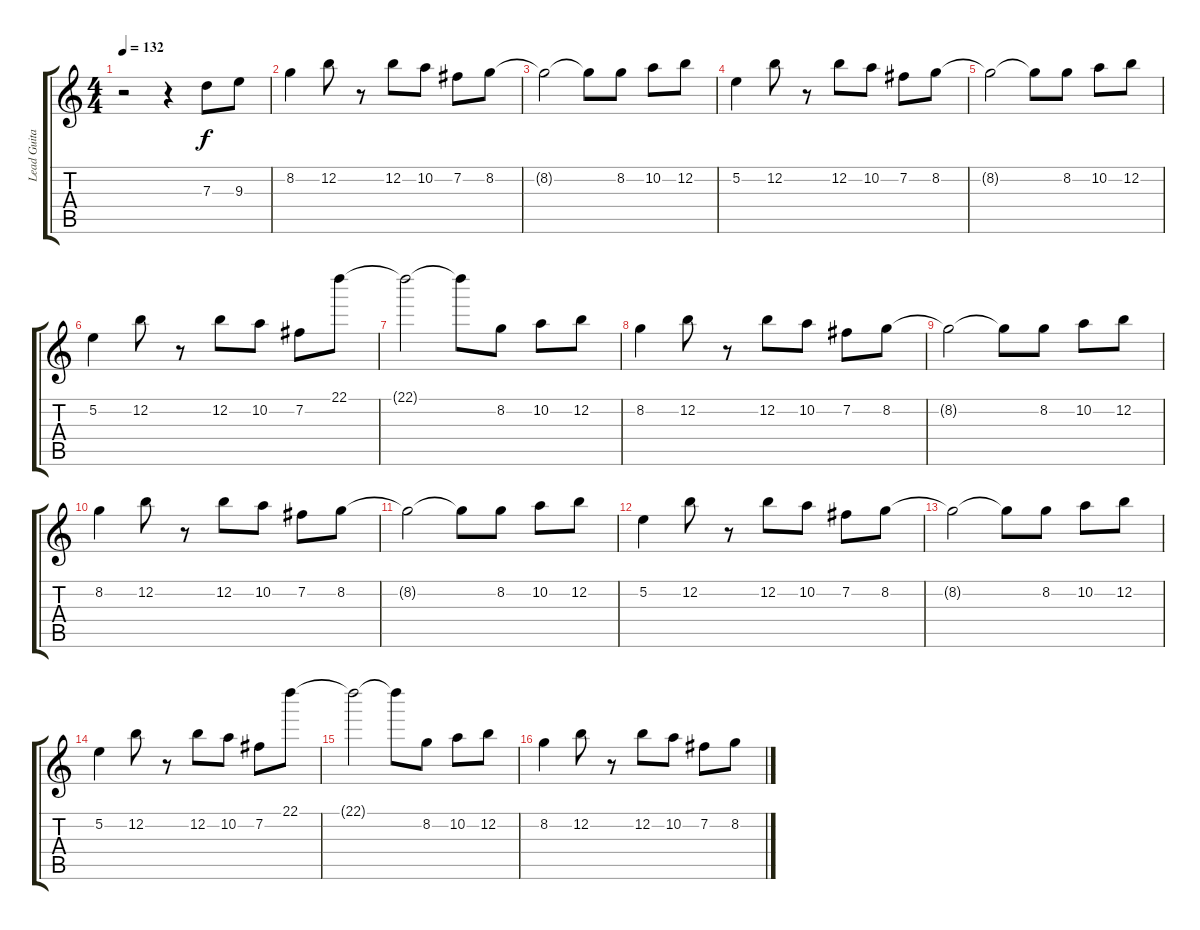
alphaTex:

\track ("Lead Guitar" "Lead Guita") {instrument distortionguitar}
\staff {score tabs}
\tuning (E4 B3 G3 D3 A2 E2) {hide}
\ts (4 4)
\tempo 132
\clef g2
\ks c
r.2{dy f instrument distortionguitar} r.4 7.3.8 9.3.8 |
8.2.4 12.2.8 r.8 12.2.8 10.2.8 7.2.8 8.2.8 |
8.2{t}.2 8.2{t}.8 8.2.8 10.2.8 12.2.8 |
5.2.4 12.2.8 r.8 12.2.8 10.2.8 7.2.8 8.2.8 |
8.2{t}.2 8.2{t}.8 8.2.8 10.2.8 12.2.8 |
5.2.4 12.2.8 r.8 12.2.8 10.2.8 7.2.8 22.1.8 |
22.1{t}.2 22.1{t}.8 8.2.8 10.2.8 12.2.8 |
8.2.4 12.2.8 r.8 12.2.8 10.2.8 7.2.8 8.2.8 |
8.2{t}.2 8.2{t}.8 8.2.8 10.2.8 12.2.8 |
8.2.4 12.2.8 r.8 12.2.8 10.2.8 7.2.8 8.2.8 |
8.2{t}.2 8.2{t}.8 8.2.8 10.2.8 12.2.8 |
5.2.4 12.2.8 r.8 12.2.8 10.2.8 7.2.8 8.2.8 |
8.2{t}.2 8.2{t}.8 8.2.8 10.2.8 12.2.8 |
5.2.4 12.2.8 r.8 12.2.8 10.2.8 7.2.8 22.1.8 |
22.1{t}.2 22.1{t}.8 8.2.8 10.2.8 12.2.8 |
8.2.4 12.2.8 r.8 12.2.8 10.2.8 7.2.8 8.2.8
